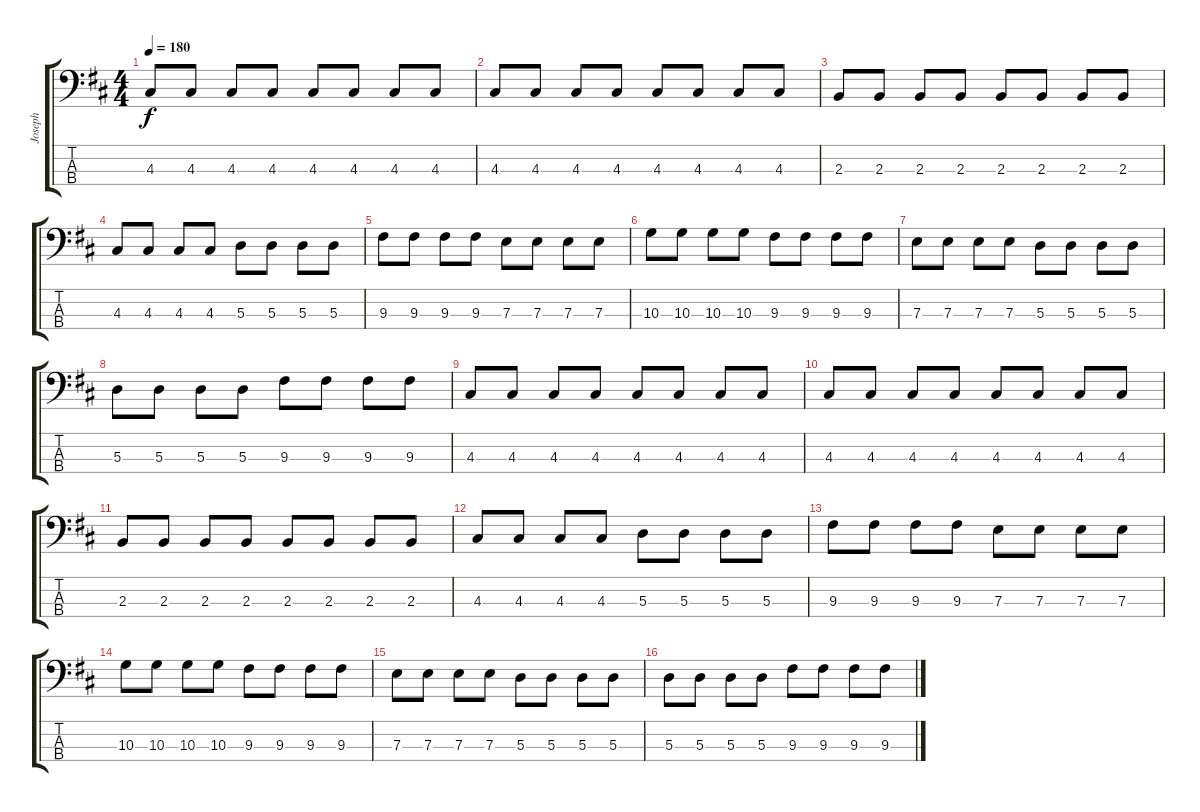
\track ("Joseph" "Joseph") {instrument electricbassfinger}
\staff {score tabs}
\tuning (G2 D2 A1 E1) {hide}
\ts (4 4)
\tempo 180
\clef f4
\ks d
4.3.8{dy f} 4.3.8 4.3.8 4.3.8 4.3.8 4.3.8 4.3.8 4.3.8 |
4.3.8 4.3.8 4.3.8 4.3.8 4.3.8 4.3.8 4.3.8 4.3.8 |
2.3.8 2.3.8 2.3.8 2.3.8 2.3.8 2.3.8 2.3.8 2.3.8 |
4.3.8 4.3.8 4.3.8 4.3.8 5.3.8 5.3.8 5.3.8 5.3.8 |
9.3.8 9.3.8 9.3.8 9.3.8 7.3.8 7.3.8 7.3.8 7.3.8 |
10.3.8 10.3.8 10.3.8 10.3.8 9.3.8 9.3.8 9.3.8 9.3.8 |
7.3.8 7.3.8 7.3.8 7.3.8 5.3.8 5.3.8 5.3.8 5.3.8 |
5.3.8 5.3.8 5.3.8 5.3.8 9.3.8 9.3.8 9.3.8 9.3.8 |
4.3.8 4.3.8 4.3.8 4.3.8 4.3.8 4.3.8 4.3.8 4.3.8 |
4.3.8 4.3.8 4.3.8 4.3.8 4.3.8 4.3.8 4.3.8 4.3.8 |
2.3.8 2.3.8 2.3.8 2.3.8 2.3.8 2.3.8 2.3.8 2.3.8 |
4.3.8 4.3.8 4.3.8 4.3.8 5.3.8 5.3.8 5.3.8 5.3.8 |
9.3.8 9.3.8 9.3.8 9.3.8 7.3.8 7.3.8 7.3.8 7.3.8 |
10.3.8 10.3.8 10.3.8 10.3.8 9.3.8 9.3.8 9.3.8 9.3.8 |
7.3.8 7.3.8 7.3.8 7.3.8 5.3.8 5.3.8 5.3.8 5.3.8 |
5.3.8 5.3.8 5.3.8 5.3.8 9.3.8 9.3.8 9.3.8 9.3.8
